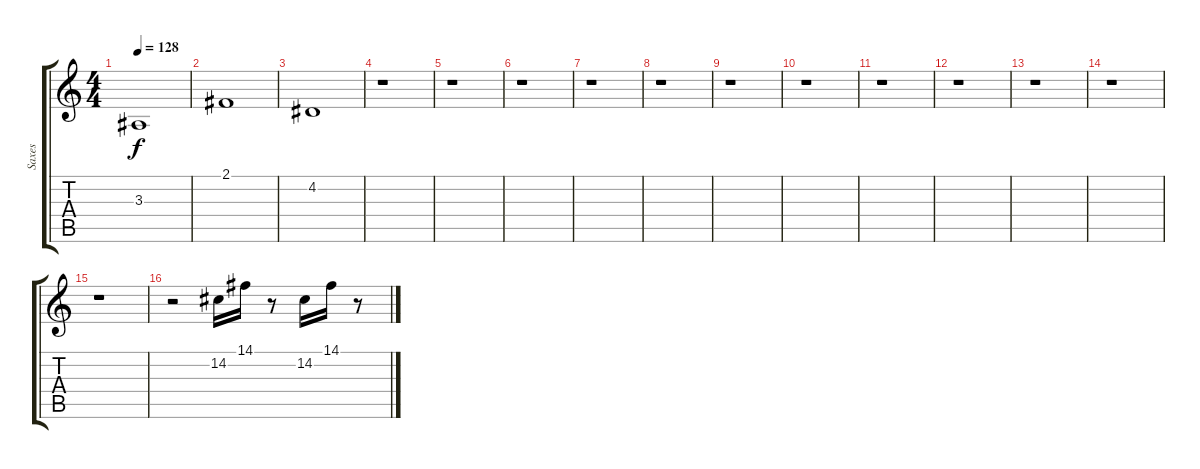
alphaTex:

\track ("Saxes" "Saxes") {instrument altosax}
\staff {score tabs}
\tuning (E4 B3 G3 D3 A2 E2) {hide}
\ts (4 4)
\tempo 128
\clef g2
\ks c
3.3.1{dy f} |
2.1.1 |
4.2.1 |
r.1 |
r.1 |
r.1 |
r.1 |
r.1 |
r.1 |
r.1 |
r.1 |
r.1 |
r.1 |
r.1 |
r.1 |
r.2 14.2.16 14.1.16 r.8 14.2.16 14.1.16 r.8
